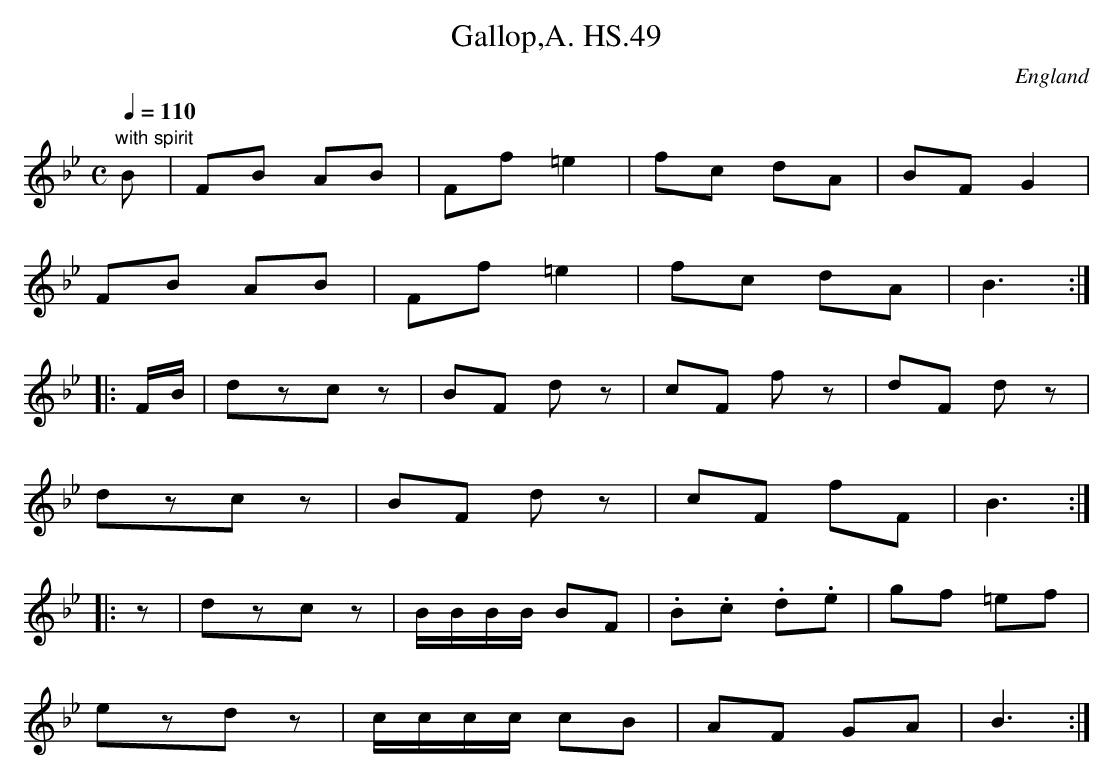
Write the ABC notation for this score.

X:1
T:Gallop,A. HS.49
M:C
L:1/8
Q:1/4=110
O:England
K:Bb major
"with spirit"B|FB AB|Ff =e2|fc dA|BFG2|!
FB AB|Ff=e2|fc dA|B3:|!
|:F/B/|dzcz|BF dz|cF fz|dF dz|!
dzcz|BF dz|cF fF|B3:|!
|:z|dzcz|B/B/B/B/ BF|.B.c .d.e|gf =ef|!
ezdz|c/c/c/c/ cB|AF GA|B3:|
